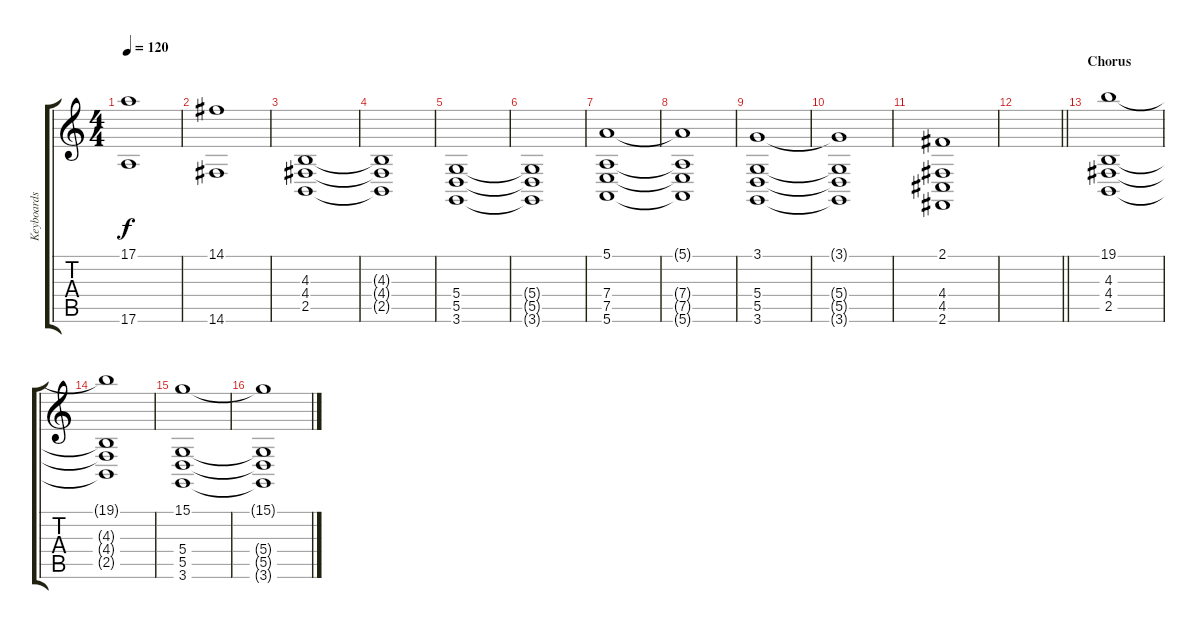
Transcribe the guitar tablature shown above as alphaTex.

\track ("Keyboards" "Keyboards") {instrument pad4choir}
\staff {score tabs}
\tuning (E4 B3 G3 D3 A2 E2) {hide}
\ts (4 4)
\tempo 120
\clef g2
\ks c
(17.1 17.6).1{dy f} |
(14.1 14.6).1 |
(4.3 4.4 2.5).1 |
(4.3{t} 4.4{t} 2.5{t}).1 |
(5.4 5.5 3.6).1 |
(5.4{t} 5.5{t} 3.6{t}).1 |
(5.1 7.4 7.5 5.6).1 |
(5.1{t} 7.4{t} 7.5{t} 5.6{t}).1 |
(3.1 5.4 5.5 3.6).1 |
(3.1{t} 5.4{t} 5.5{t} 3.6{t}).1 |
(2.1 4.4 4.5 2.6).1 |
\barLineRight lightlight
|
\section ("" "Chorus")
(19.1 4.3 4.4 2.5).1 |
(19.1{t} 4.3{t} 4.4{t} 2.5{t}).1 |
(15.1 5.4 5.5 3.6).1 |
(15.1{t} 5.4{t} 5.5{t} 3.6{t}).1
